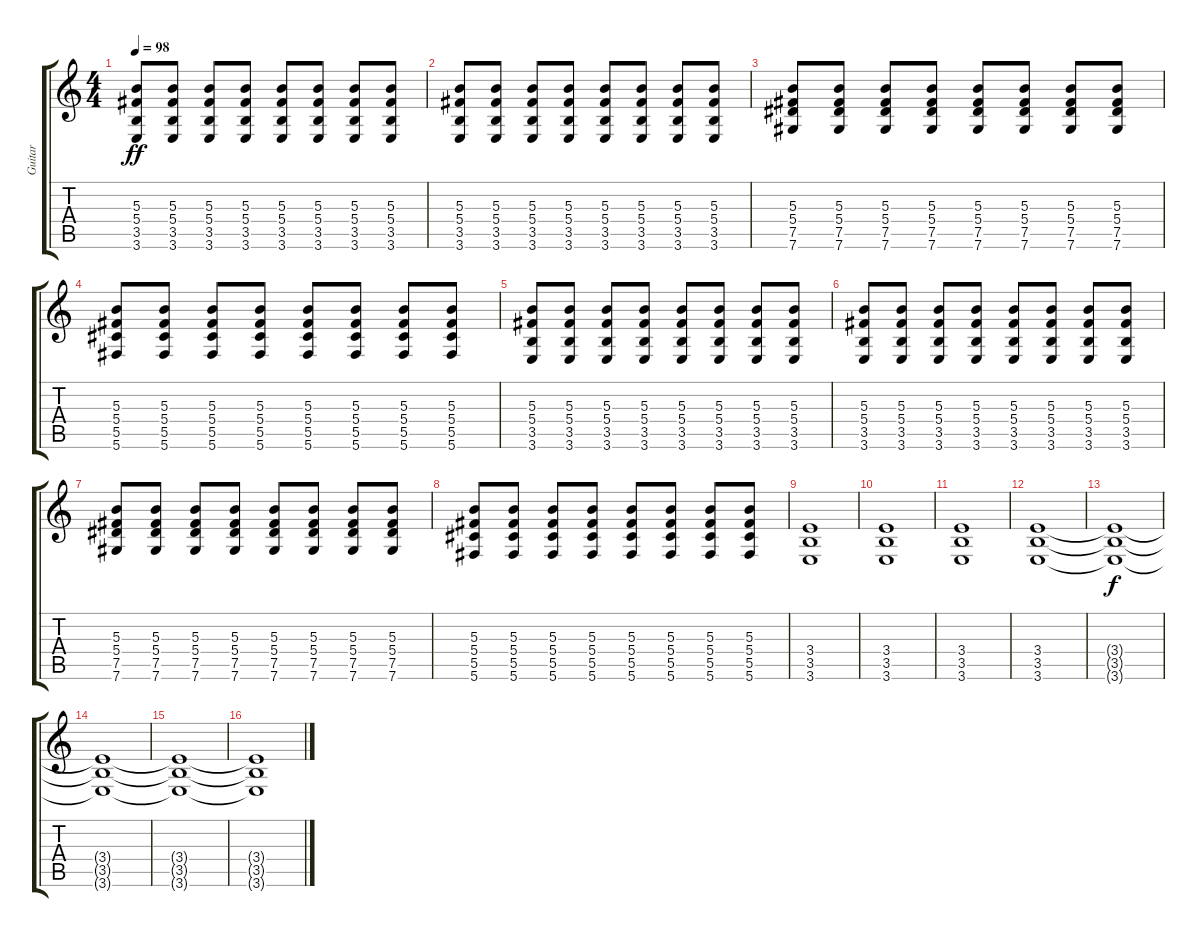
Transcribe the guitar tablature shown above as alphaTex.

\track ("Guitar" "Guitar") {instrument distortionguitar}
\staff {score tabs}
\tuning (Eb4 Bb3 Gb3 Db3 Ab2 Db2) {hide}
\ts (4 4)
\tempo 98
\clef g2
\ks c
(5.3 5.4 3.5 3.6).8{dy ff} (5.3 5.4 3.5 3.6).8 (5.3 5.4 3.5 3.6).8 (5.3 5.4 3.5 3.6).8 (5.3 5.4 3.5 3.6).8 (5.3 5.4 3.5 3.6).8 (5.3 5.4 3.5 3.6).8 (5.3 5.4 3.5 3.6).8 |
(5.3 5.4 3.5 3.6).8 (5.3 5.4 3.5 3.6).8 (5.3 5.4 3.5 3.6).8 (5.3 5.4 3.5 3.6).8 (5.3 5.4 3.5 3.6).8 (5.3 5.4 3.5 3.6).8 (5.3 5.4 3.5 3.6).8 (5.3 5.4 3.5 3.6).8 |
(5.3 5.4 7.5 7.6).8 (5.3 5.4 7.5 7.6).8 (5.3 5.4 7.5 7.6).8 (5.3 5.4 7.5 7.6).8 (5.3 5.4 7.5 7.6).8 (5.3 5.4 7.5 7.6).8 (5.3 5.4 7.5 7.6).8 (5.3 5.4 7.5 7.6).8 |
(5.3 5.4 5.5 5.6).8 (5.3 5.4 5.5 5.6).8 (5.3 5.4 5.5 5.6).8 (5.3 5.4 5.5 5.6).8 (5.3 5.4 5.5 5.6).8 (5.3 5.4 5.5 5.6).8 (5.3 5.4 5.5 5.6).8 (5.3 5.4 5.5 5.6).8 |
(5.3 5.4 3.5 3.6).8 (5.3 5.4 3.5 3.6).8 (5.3 5.4 3.5 3.6).8 (5.3 5.4 3.5 3.6).8 (5.3 5.4 3.5 3.6).8 (5.3 5.4 3.5 3.6).8 (5.3 5.4 3.5 3.6).8 (5.3 5.4 3.5 3.6).8 |
(5.3 5.4 3.5 3.6).8 (5.3 5.4 3.5 3.6).8 (5.3 5.4 3.5 3.6).8 (5.3 5.4 3.5 3.6).8 (5.3 5.4 3.5 3.6).8 (5.3 5.4 3.5 3.6).8 (5.3 5.4 3.5 3.6).8 (5.3 5.4 3.5 3.6).8 |
(5.3 5.4 7.5 7.6).8 (5.3 5.4 7.5 7.6).8 (5.3 5.4 7.5 7.6).8 (5.3 5.4 7.5 7.6).8 (5.3 5.4 7.5 7.6).8 (5.3 5.4 7.5 7.6).8 (5.3 5.4 7.5 7.6).8 (5.3 5.4 7.5 7.6).8 |
(5.3 5.4 5.5 5.6).8 (5.3 5.4 5.5 5.6).8 (5.3 5.4 5.5 5.6).8 (5.3 5.4 5.5 5.6).8 (5.3 5.4 5.5 5.6).8 (5.3 5.4 5.5 5.6).8 (5.3 5.4 5.5 5.6).8 (5.3 5.4 5.5 5.6).8 |
(3.4 3.5 3.6).1 |
(3.4 3.5 3.6).1 |
(3.4 3.5 3.6).1 |
(3.4 3.5 3.6).1{volume 0} |
(3.4{t} 3.5{t} 3.6{t}).1{dy f} |
(3.4{t} 3.5{t} 3.6{t}).1 |
(3.4{t} 3.5{t} 3.6{t}).1 |
(3.4{t} 3.5{t} 3.6{t}).1
